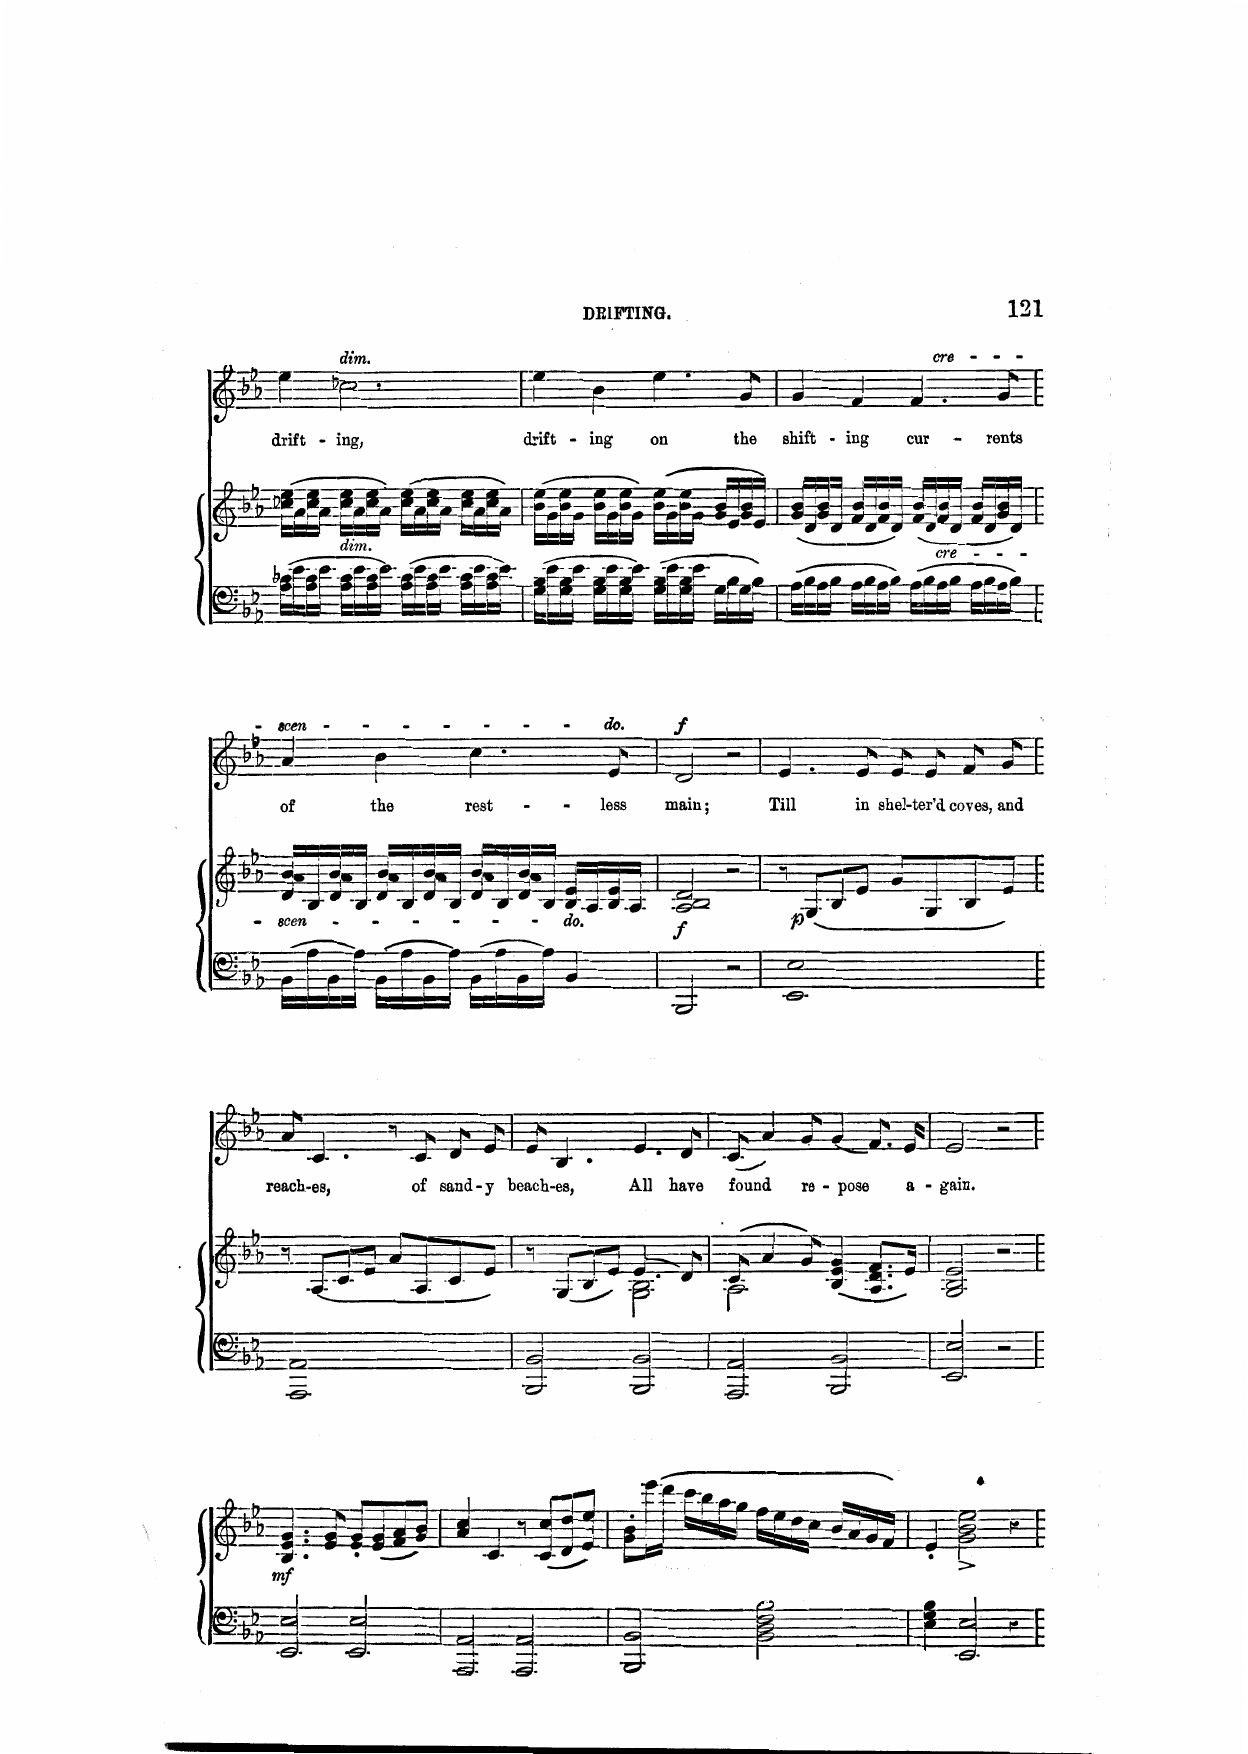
**kern	**kern	**dynam	**kern	**text	**dynam
*part2	*part2	*part2	*part1	*part1	*part1
*staff3	*staff2	*staff2/3	*staff1	*staff1	*staff1
*I"Piano	*	*	*I"Voice	*	*
*I'Pno	*	*	*	*	*
*clefF4	*clefG2	*	*clefG2	*	*
*k[b-e-a-]	*k[b-e-a-]	*	*k[b-e-a-]	*	*
*M4/4	*M4/4	*	*M4/4	*	*
*met(c)	*met(c)	*	*met(c)	*	*
=17	=17	=17	=17	=17	=17
16A-\ 16c-X\LL	(16cc-X\ 16ee-\LL	.	4ee-\	drift-	.
16e-\	16a-\	.	.	.	.
16A-\ 16c-\	16cc-\ 16ee-\	.	.	.	.
16e-\JJ	16a-\JJ	.	.	.	.
!	!	!	!LO:TX:a:i:t=dim.	!	!
!	!LO:TX:b:i:t=dim.	!	!	!	!
16A-\ 16c-\LL	16cc-\ 16ee-\LL	.	2.cc-X\	-ing,	.
16e-\	16a-\	.	.	.	.
16A-\ 16c-\	16cc-\ 16ee-\	.	.	.	.
16e-\JJ	16a-\JJ)	.	.	.	.
16A-\ 16c-\LL	(16cc-\ 16ee-\LL	.	.	.	.
16e-\	16a-\	.	.	.	.
16A-\ 16c-\	16cc-\ 16ee-\	.	.	.	.
16e-\JJ	16a-\JJ	.	.	.	.
16A-\ 16c-\LL	16cc-\ 16ee-\LL	.	.	.	.
16e-\	16a-\	.	.	.	.
16A-\ 16c-\	16cc-\ 16ee-\	.	.	.	.
16e-\JJ	16a-\JJ)	.	.	.	.
=18	=18	=18	=18	=18	=18
16G\ 16B-\LL	(16b-\ 16ee-\LL	.	4ee-\	drift-	.
16e-\	16g\	.	.	.	.
16G\ 16B-\	16b-\ 16ee-\	.	.	.	.
16e-\JJ	16g\JJ	.	.	.	.
16G\ 16B-\LL	16b-\ 16ee-\LL	.	4b-\	-ing	.
16e-\	16g\	.	.	.	.
16G\ 16B-\	16b-\ 16ee-\	.	.	.	.
16e-\JJ	16g\JJ)	.	.	.	.
16G\ 16B-\LL	(16b-\ 16ee-\LL	.	4.ee-\	on	.
16e-\	16g\	.	.	.	.
16G\ 16B-\	16b-\ 16ee-\	.	.	.	.
16e-\JJ	16g\JJ	.	.	.	.
16G\LL	16g/ 16b-/LL	.	.	.	.
16B-\	16e-/	.	.	.	.
16G\	16g/ 16b-/	.	8g/	the	.
16B-\JJ	16e-/JJ)	.	.	.	.
=19	=19	=19	=19	=19	=19
16A-\LL	(16g/ 16b-/LL	.	4g/	shift-	.
16B-\	16d/	.	.	.	.
16A-\	16g/ 16b-/	.	.	.	.
16B-\JJ	16d/JJ	.	.	.	.
16A-\LL	16f/ 16b-/LL	.	4f/	-ing	.
16B-\	16d/	.	.	.	.
16A-\	16f/ 16b-/	.	.	.	.
16B-\JJ	16d/JJ)	.	.	.	.
!	!	!	!LO:TX:a:i:t=cresc.	!	!
!	!LO:TX:b:i:t=cresc.	!	!	!	!
16A-\LL	(16f/ 16b-/LL	.	4.f/	cur-	.
16B-\	16d/	.	.	.	.
16A-\	16f/ 16b-/	.	.	.	.
16B-\JJ	16d/JJ	.	.	.	.
16A-\LL	16f/ 16b-/LL	.	.	.	.
16B-\	16d/	.	.	.	.
16A-\	16g/ 16b-/	.	8g/	-rents	.
16B-\JJ	16d/JJ)	.	.	.	.
=20	=20	=20	=20	=20	=20
16BB-\LL	16d/ 16a-/ 16b-/LL	.	4a-/	of	.
16A-\	16B-/	.	.	.	.
16BB-\	16d/ 16a-/ 16b-/	.	.	.	.
16A-\JJ	16B-/JJ	.	.	.	.
16BB-\LL	16d/ 16a-/ 16b-/LL	.	4b-\	the	.
16A-\	16B-/	.	.	.	.
16BB-\	16d/ 16a-/ 16b-/	.	.	.	.
16A-\JJ	16B-/JJ	.	.	.	.
16BB-\LL	16d/ 16a-/ 16b-/LL	.	4.cc\	rest-	.
16A-\	16B-/	.	.	.	.
16BB-\	16d/ 16a-/ 16b-/	.	.	.	.
16A-\JJ	16B-/JJ	.	.	.	.
4BB-/	16B-/ 16e-/LL	.	.	.	.
.	16A-/	.	.	.	.
.	16B-/ 16e-/	.	8e-/	-less	.
.	16A-/JJ	.	.	.	.
=21	=21	=21	=21	=21	=21
!	!	!LO:DY:b	!	!	!LO:DY:a
2BBB-/	2A-/ 2B-/ 2d/	f	2d/	main;	f
2r	2r	.	2r	.	.
=22	=22	=22	=22	=22	=22
!	!	!LO:DY:b	!	!	!
1EE- 1E-	8r	p	4.e-/	Till	.
.	(8G/L	.	.	.	.
.	8B-/	.	.	.	.
.	8e-/J	.	8e-/	in	.
.	8g/L	.	8e-/L	shel-	.
.	8G/	.	8e-/J	-ter’d	.
.	8B-/	.	8f/L	coves,	.
.	8e-/J)	.	8g/J	and	.
=23	=23	=23	=23	=23	=23
1AAA- 1AA-	8r	.	8a-/	reach-	.
.	(8A-/L	.	4.c/	-es,	.
.	8c/	.	.	.	.
.	8e-/J	.	.	.	.
.	8a-/L	.	8r	.	.
.	8A-/	.	8c/	of	.
.	8c/	.	8d/L	sand-	.
.	8e-/J)	.	8e-/J	-y	.
=24	=24	=24	=24	=24	=24
*	*^	*	*	*	*
2BBB-/ 2BB-/	8r	2ryy	.	8e-/	beach-	.
.	(8G/L	.	.	4.B-/	-es,	.
.	8B-/	.	.	.	.	.
.	8e-/J)	.	.	.	.	.
2BBB-/ 2BB-/	(>4.e-/	2G\ 2B-\	.	4.e-/	All	.
.	8d/)	.	.	8d/	have	.
=25	=25	=25	=25	=25	=25	=25
2AAA-/ 2AA-/	(>8c/	2A-\	.	(8c/	found	.
.	4a-/	.	.	4a-/)	.	.
.	8g/)	.	.	8g/	re-	.
2BBB-/ 2BB-/	(4B-/ 4e-/ 4g/	2ryy	.	(4g/	-pose	.
.	8.A-/ 8.d/ 8.f/L	.	.	8.f/L)	.	.
.	16e-/Jk)	.	.	16e-/Jk	a-	.
*	*v	*v	*	*	*	*
=26	=26	=26	=26	=26	=26
2EE-/ 2E-/	2G/ 2B-/ 2e-/	.	2e-/	-gain.	.
2r	2r	.	2r	.	.
=27	=27	=27	=27	=27	=27
!	!	!LO:DY:b	!	!	!
2EE-/ 2E-/	4.B-/ 4.e-/ 4.g/	mf	1r	.	.
.	8e-/ 8g/	.	.	.	.
2EE-/ 2E-/	8e-/' 8g/'L	.	.	.	.
.	(8e-/ 8g/	.	.	.	.
.	8f/ 8a-/	.	.	.	.
.	8g/ 8b-/J)	.	.	.	.
=28	=28	=28	=28	=28	=28
2AAA-/ 2AA-/	4a-/ 4cc/	.	1r	.	.
.	4c/	.	.	.	.
2AAA-/ 2AA-/	8r	.	.	.	.
.	(8c/ 8cc/L	.	.	.	.
.	8d/ 8dd/	.	.	.	.
.	8e-/ 8ee-/J)	.	.	.	.
=29	=29	=29	=29	=29	=29
2BBB-/ 2BB-/	8g\' 8b-\'L	.	1r	.	.
.	(16eee-\L	.	.	.	.
.	16ddd\JJ	.	.	.	.
.	16ccc\LL	.	.	.	.
.	16bb-\	.	.	.	.
.	16aa-\	.	.	.	.
.	16gg\JJ	.	.	.	.
2BB-\ 2D\ 2F\ 2B-\	16ff\LL	.	.	.	.
.	16ee-\	.	.	.	.
.	16dd\	.	.	.	.
.	16cc\JJ	.	.	.	.
.	16b-/LL	.	.	.	.
.	16a-/	.	.	.	.
.	16g/	.	.	.	.
.	16f/JJ)	.	.	.	.
=30	=30	=30	=30	=30	=30
4E-\ 4G\ 4B-\	4e-'/	.	1r	.	.
2EE-/ 2E-/	2g\^< 2b-\^< 2ee-\^<	.	.	.	.
4r	4r	.	.	.	.
=	=	=	=	=	=
*-	*-	*-	*-	*-	*-
